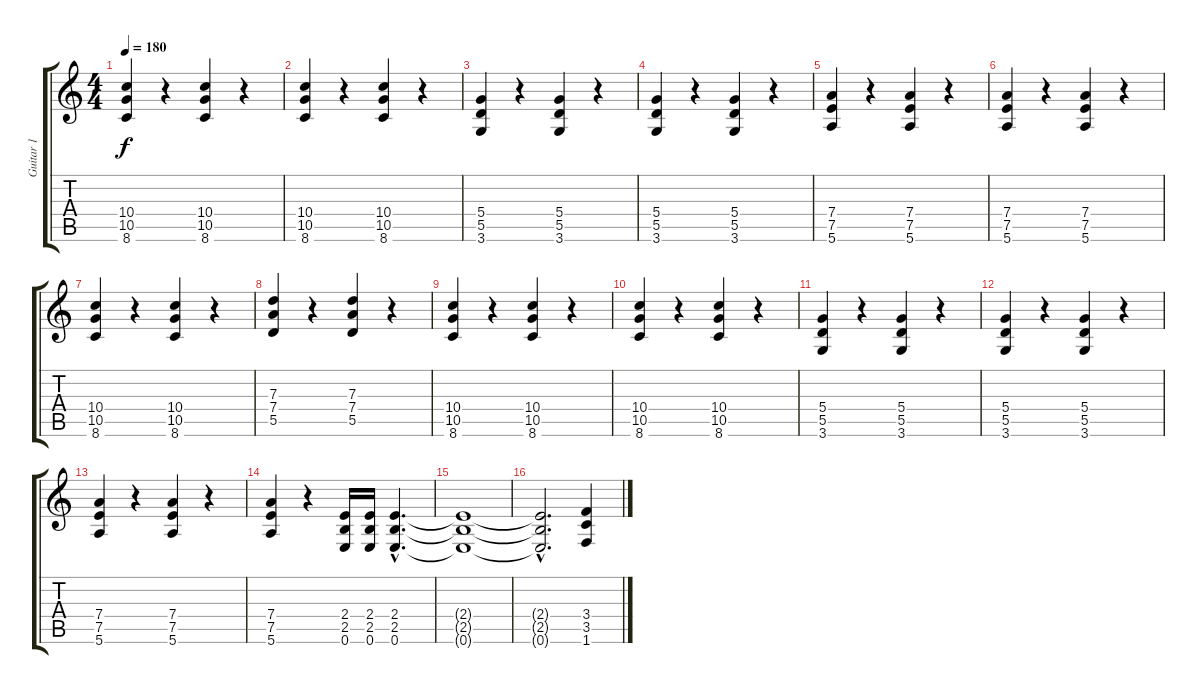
\track ("Guitar 1" "Guitar 1") {instrument overdrivenguitar}
\staff {score tabs}
\tuning (E4 B3 G3 D3 A2 E2) {hide}
\ts (4 4)
\tempo 180
\clef g2
\ks c
(10.4 10.5 8.6).4{dy f} r.4 (10.4 10.5 8.6).4 r.4 |
(10.4 10.5 8.6).4 r.4 (10.4 10.5 8.6).4 r.4 |
(5.4 5.5 3.6).4 r.4 (5.4 5.5 3.6).4 r.4 |
(5.4 5.5 3.6).4 r.4 (5.4 5.5 3.6).4 r.4 |
(7.4 7.5 5.6).4 r.4 (7.4 7.5 5.6).4 r.4 |
(7.4 7.5 5.6).4 r.4 (7.4 7.5 5.6).4 r.4 |
(10.4 10.5 8.6).4 r.4 (10.4 10.5 8.6).4 r.4 |
(7.3 7.4 5.5).4 r.4 (7.3 7.4 5.5).4 r.4 |
(10.4 10.5 8.6).4 r.4 (10.4 10.5 8.6).4 r.4 |
(10.4 10.5 8.6).4 r.4 (10.4 10.5 8.6).4 r.4 |
(5.4 5.5 3.6).4 r.4 (5.4 5.5 3.6).4 r.4 |
(5.4 5.5 3.6).4 r.4 (5.4 5.5 3.6).4 r.4 |
(7.4 7.5 5.6).4 r.4 (7.4 7.5 5.6).4 r.4 |
(7.4 7.5 5.6).4 r.4 (2.4 2.5 0.6).16 (2.4 2.5 0.6).16 (2.4{hac} 2.5{hac} 0.6{hac}).4{d} |
(2.4{t} 2.5{t} 0.6{t}).1 |
(2.4{hac t} 2.5{hac t} 0.6{hac t}).2{d} (3.4 3.5 1.6).4
